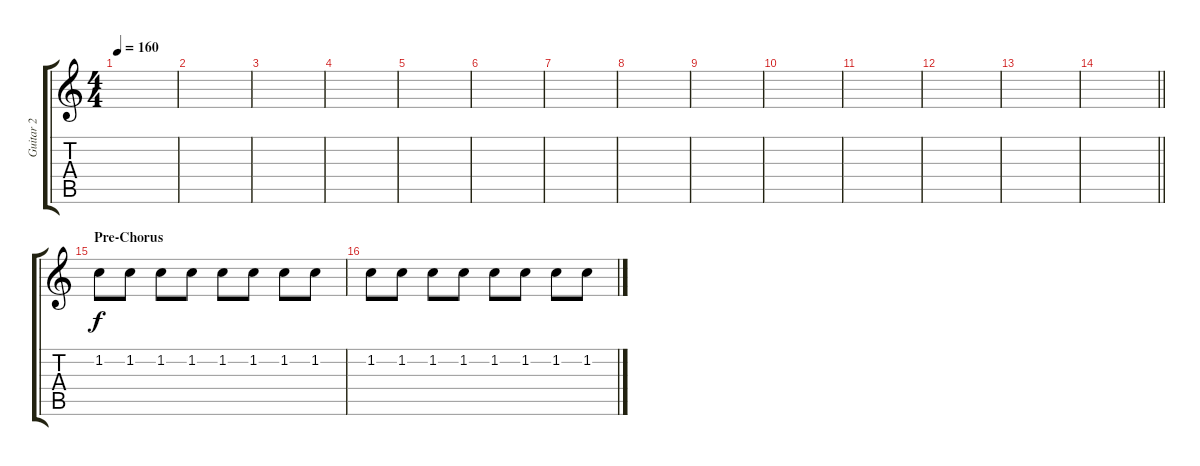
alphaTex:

\track ("Guitar 2" "Guitar 2") {instrument distortionguitar}
\staff {score tabs}
\tuning (E4 B3 G3 D3 A2 E2) {hide}
\ts (4 4)
\tempo 160
\clef g2
\ks c
|
|
|
|
|
|
|
|
|
|
|
|
|
\barLineRight lightlight
|
\section ("" "Pre-Chorus")
1.2.8 1.2.8 1.2.8 1.2.8 1.2.8 1.2.8 1.2.8 1.2.8 |
1.2.8 1.2.8 1.2.8 1.2.8 1.2.8 1.2.8 1.2.8 1.2.8
